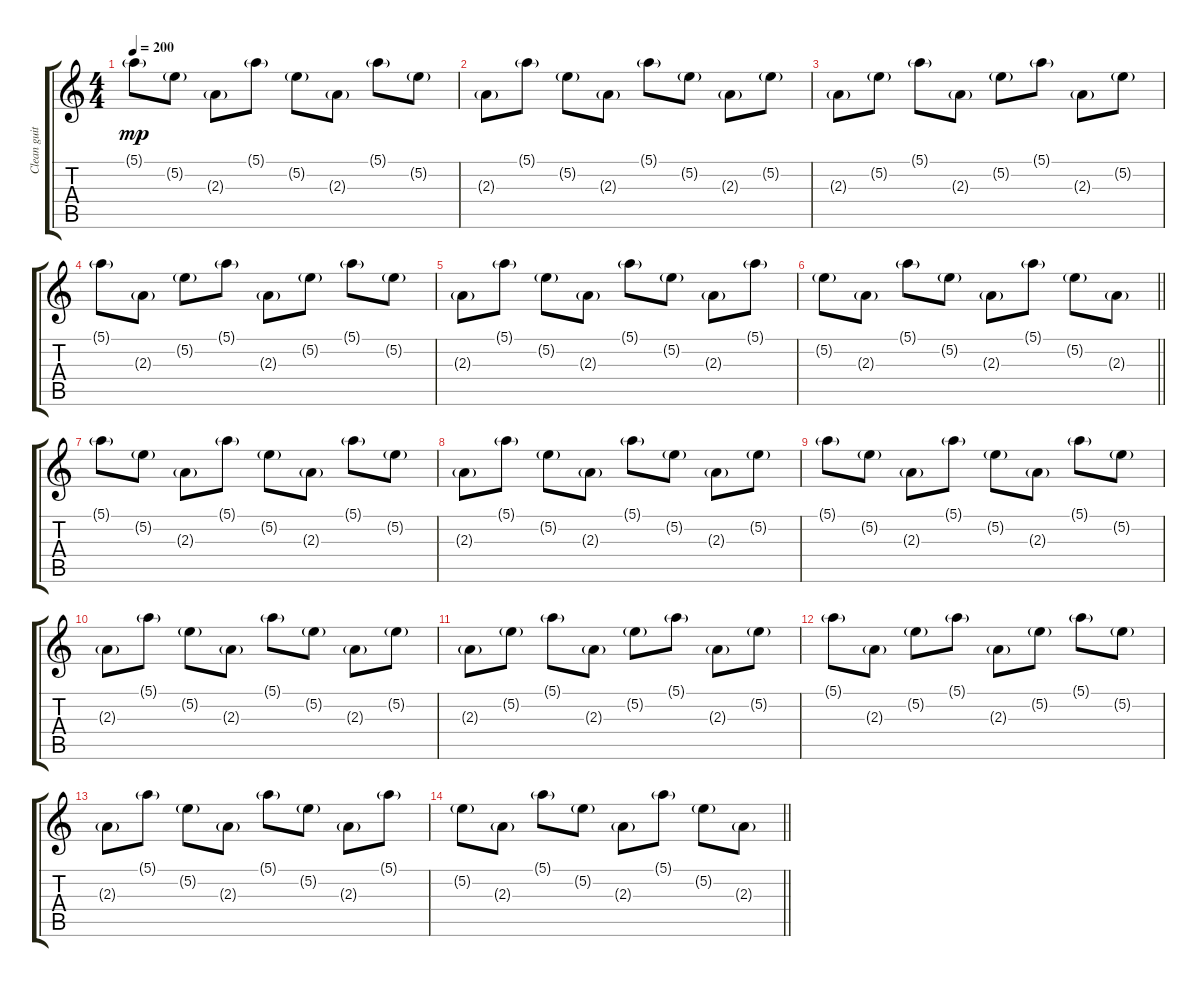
\track ("Clean guitar w effects" "Clean guit") {instrument electricguitarclean}
\staff {score tabs}
\tuning (E4 B3 G3 D3 A2 E2) {hide}
\ts (4 4)
\tempo 200
\clef g2
\ks c
5.1{g}.8{dy mp} 5.2{g}.8 2.3{g}.8 5.1{g}.8 5.2{g}.8 2.3{g}.8 5.1{g}.8 5.2{g}.8 |
2.3{g}.8 5.1{g}.8 5.2{g}.8 2.3{g}.8 5.1{g}.8 5.2{g}.8 2.3{g}.8 5.2{g}.8 |
2.3{g}.8 5.2{g}.8 5.1{g}.8 2.3{g}.8 5.2{g}.8 5.1{g}.8 2.3{g}.8 5.2{g}.8 |
5.1{g}.8 2.3{g}.8 5.2{g}.8 5.1{g}.8 2.3{g}.8 5.2{g}.8 5.1{g}.8 5.2{g}.8 |
2.3{g}.8 5.1{g}.8 5.2{g}.8 2.3{g}.8 5.1{g}.8 5.2{g}.8 2.3{g}.8 5.1{g}.8 |
\barLineRight lightlight
5.2{g}.8 2.3{g}.8 5.1{g}.8 5.2{g}.8 2.3{g}.8 5.1{g}.8 5.2{g}.8 2.3{g}.8 |
5.1{g}.8 5.2{g}.8 2.3{g}.8 5.1{g}.8 5.2{g}.8 2.3{g}.8 5.1{g}.8 5.2{g}.8 |
2.3{g}.8 5.1{g}.8 5.2{g}.8 2.3{g}.8 5.1{g}.8 5.2{g}.8 2.3{g}.8 5.2{g}.8 |
5.1{g}.8 5.2{g}.8 2.3{g}.8 5.1{g}.8 5.2{g}.8 2.3{g}.8 5.1{g}.8 5.2{g}.8 |
2.3{g}.8 5.1{g}.8 5.2{g}.8 2.3{g}.8 5.1{g}.8 5.2{g}.8 2.3{g}.8 5.2{g}.8 |
2.3{g}.8 5.2{g}.8 5.1{g}.8 2.3{g}.8 5.2{g}.8 5.1{g}.8 2.3{g}.8 5.2{g}.8 |
5.1{g}.8 2.3{g}.8 5.2{g}.8 5.1{g}.8 2.3{g}.8 5.2{g}.8 5.1{g}.8 5.2{g}.8 |
2.3{g}.8 5.1{g}.8 5.2{g}.8 2.3{g}.8 5.1{g}.8 5.2{g}.8 2.3{g}.8 5.1{g}.8 |
\barLineRight lightlight
5.2{g}.8 2.3{g}.8 5.1{g}.8 5.2{g}.8 2.3{g}.8 5.1{g}.8 5.2{g}.8 2.3{g}.8
